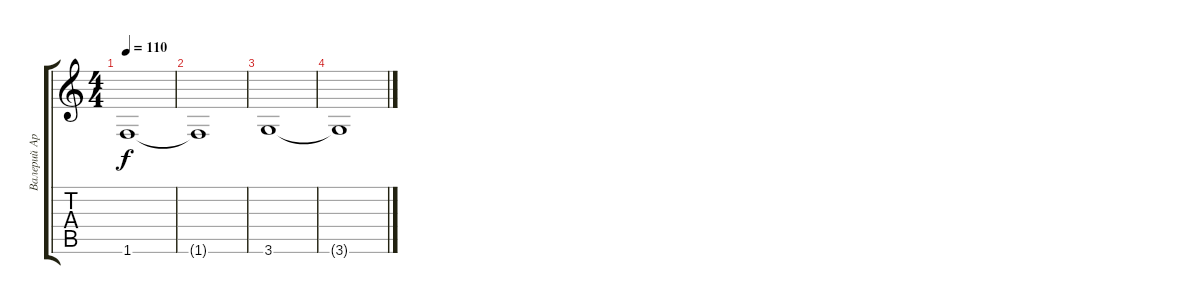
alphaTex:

\track ("Валерий Аркадин" "Валерий Ар") {instrument distortionguitar}
\staff {score tabs}
\tuning (E4 B3 G3 D3 A2 E2) {hide}
\ts (4 4)
\tempo 110
\clef g2
\ks c
1.6.1{dy f} |
1.6{t}.1 |
3.6.1 |
3.6{t}.1
